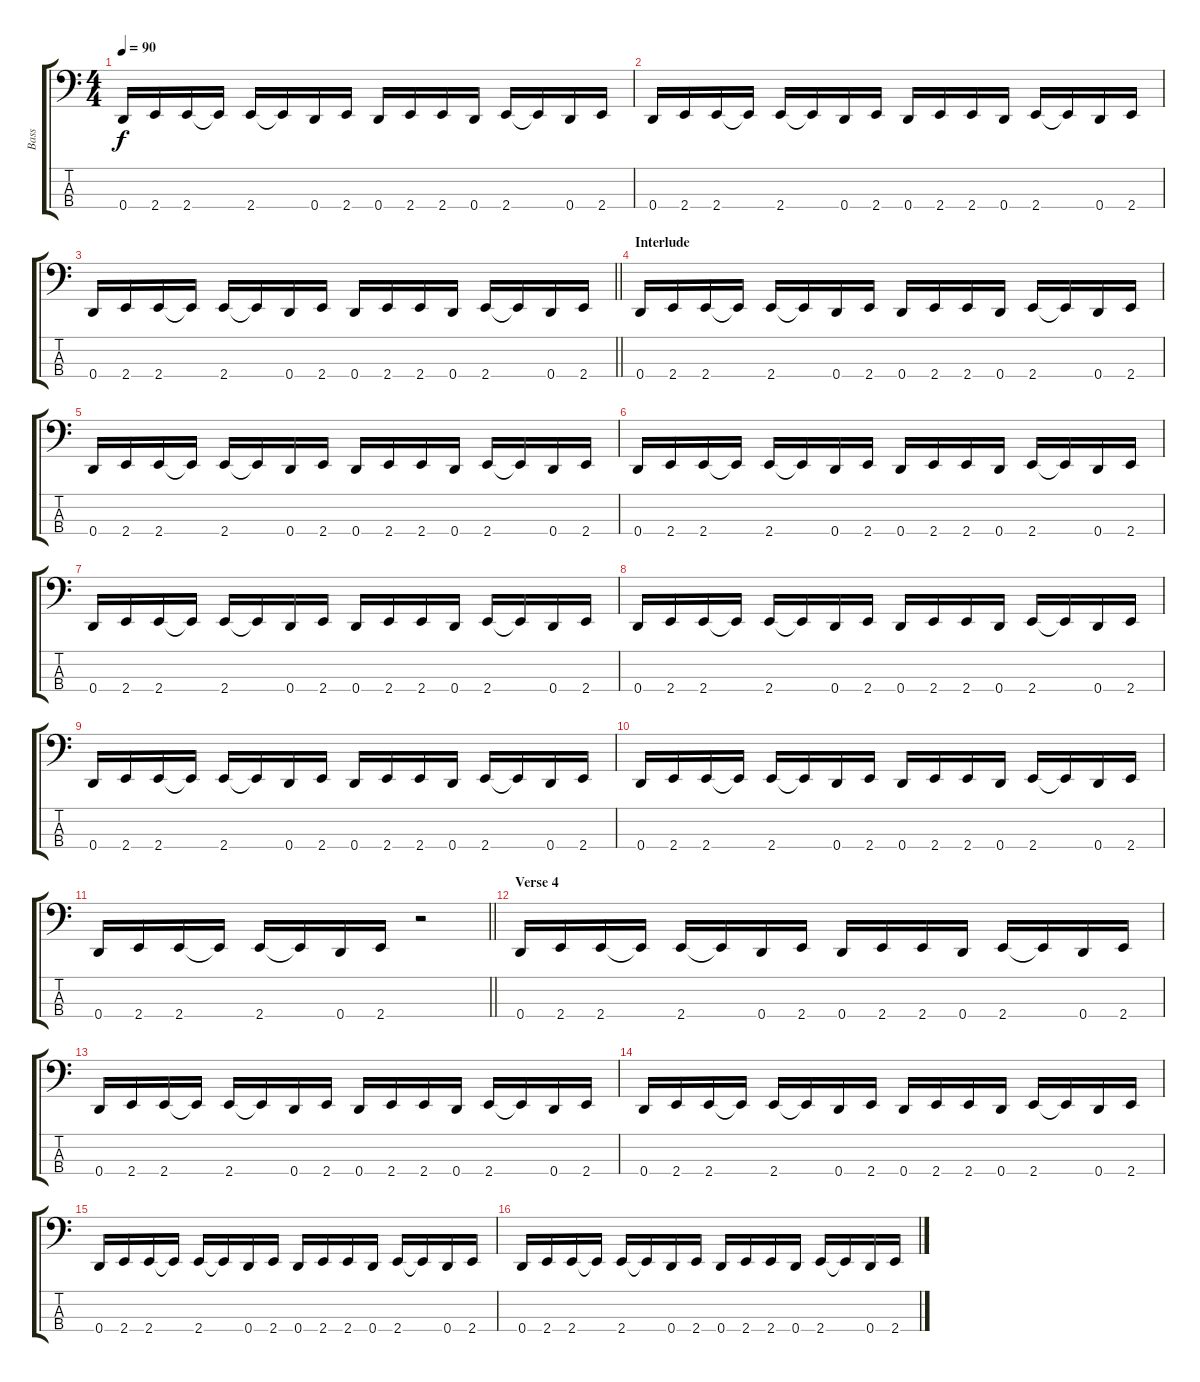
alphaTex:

\track ("Bass" "Bass") {instrument electricbassfinger}
\staff {score tabs}
\tuning (G2 D2 A1 D1) {hide}
\ts (4 4)
\tempo 90
\clef f4
\ks c
0.4.16{dy f} 2.4.16 2.4.16 2.4{t}.16 2.4.16 2.4{t}.16 0.4.16 2.4.16 0.4.16 2.4.16 2.4.16 0.4.16 2.4.16 2.4{t}.16 0.4.16 2.4.16 |
0.4.16 2.4.16 2.4.16 2.4{t}.16 2.4.16 2.4{t}.16 0.4.16 2.4.16 0.4.16 2.4.16 2.4.16 0.4.16 2.4.16 2.4{t}.16 0.4.16 2.4.16 |
\barLineRight lightlight
0.4.16 2.4.16 2.4.16 2.4{t}.16 2.4.16 2.4{t}.16 0.4.16 2.4.16 0.4.16 2.4.16 2.4.16 0.4.16 2.4.16 2.4{t}.16 0.4.16 2.4.16 |
\section ("" "Interlude")
0.4.16 2.4.16 2.4.16 2.4{t}.16 2.4.16 2.4{t}.16 0.4.16 2.4.16 0.4.16 2.4.16 2.4.16 0.4.16 2.4.16 2.4{t}.16 0.4.16 2.4.16 |
0.4.16 2.4.16 2.4.16 2.4{t}.16 2.4.16 2.4{t}.16 0.4.16 2.4.16 0.4.16 2.4.16 2.4.16 0.4.16 2.4.16 2.4{t}.16 0.4.16 2.4.16 |
0.4.16 2.4.16 2.4.16 2.4{t}.16 2.4.16 2.4{t}.16 0.4.16 2.4.16 0.4.16 2.4.16 2.4.16 0.4.16 2.4.16 2.4{t}.16 0.4.16 2.4.16 |
0.4.16 2.4.16 2.4.16 2.4{t}.16 2.4.16 2.4{t}.16 0.4.16 2.4.16 0.4.16 2.4.16 2.4.16 0.4.16 2.4.16 2.4{t}.16 0.4.16 2.4.16 |
0.4.16 2.4.16 2.4.16 2.4{t}.16 2.4.16 2.4{t}.16 0.4.16 2.4.16 0.4.16 2.4.16 2.4.16 0.4.16 2.4.16 2.4{t}.16 0.4.16 2.4.16 |
0.4.16 2.4.16 2.4.16 2.4{t}.16 2.4.16 2.4{t}.16 0.4.16 2.4.16 0.4.16 2.4.16 2.4.16 0.4.16 2.4.16 2.4{t}.16 0.4.16 2.4.16 |
0.4.16 2.4.16 2.4.16 2.4{t}.16 2.4.16 2.4{t}.16 0.4.16 2.4.16 0.4.16 2.4.16 2.4.16 0.4.16 2.4.16 2.4{t}.16 0.4.16 2.4.16 |
\barLineRight lightlight
0.4.16 2.4.16 2.4.16 2.4{t}.16 2.4.16 2.4{t}.16 0.4.16 2.4.16 r.2 |
\section ("" "Verse 4")
0.4.16 2.4.16 2.4.16 2.4{t}.16 2.4.16 2.4{t}.16 0.4.16 2.4.16 0.4.16 2.4.16 2.4.16 0.4.16 2.4.16 2.4{t}.16 0.4.16 2.4.16 |
0.4.16 2.4.16 2.4.16 2.4{t}.16 2.4.16 2.4{t}.16 0.4.16 2.4.16 0.4.16 2.4.16 2.4.16 0.4.16 2.4.16 2.4{t}.16 0.4.16 2.4.16 |
0.4.16 2.4.16 2.4.16 2.4{t}.16 2.4.16 2.4{t}.16 0.4.16 2.4.16 0.4.16 2.4.16 2.4.16 0.4.16 2.4.16 2.4{t}.16 0.4.16 2.4.16 |
0.4.16 2.4.16 2.4.16 2.4{t}.16 2.4.16 2.4{t}.16 0.4.16 2.4.16 0.4.16 2.4.16 2.4.16 0.4.16 2.4.16 2.4{t}.16 0.4.16 2.4.16 |
0.4.16 2.4.16 2.4.16 2.4{t}.16 2.4.16 2.4{t}.16 0.4.16 2.4.16 0.4.16 2.4.16 2.4.16 0.4.16 2.4.16 2.4{t}.16 0.4.16 2.4.16
